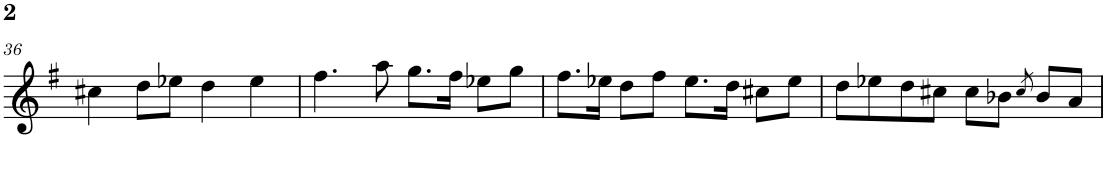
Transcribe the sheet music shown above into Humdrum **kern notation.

**kern
*part1
*staff1
*I"Piano
*I'Pno
!!LO:PB:g=z
*clefG2
*k[f#]
*G:
*M4/4
*met(c)
=36
4cc#X\
8dd\L
8ee-X\J
4dd\
4ee-\
=37
4.ff#\
8aa\
8.gg\L
16ff#\Jk
8ee-X\L
8gg\J
=38
8.ff#\L
16ee-X\Jk
8dd\L
8ff#\J
8.ee-\L
16dd\Jk
8cc#X\L
8ee-\J
=39
8dd\L
8ee-X\
8dd\
8cc#X\J
8cc#\L
8b-X\J
8qcc#/
8b-/L
8a/J
=
*-
